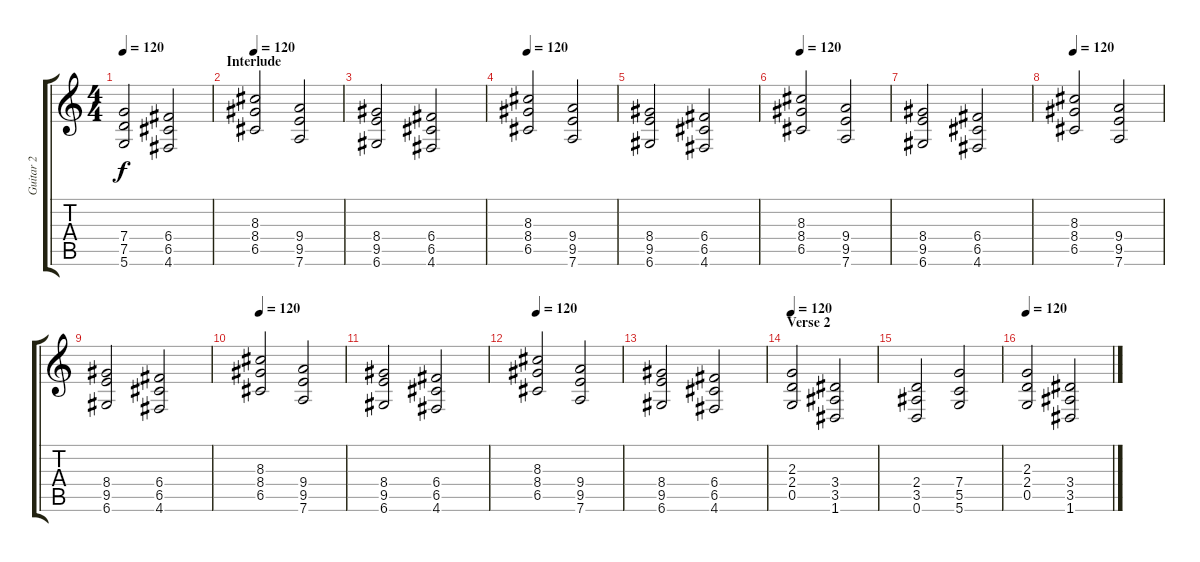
\track ("Guitar 2" "Guitar 2") {instrument distortionguitar}
\staff {score tabs}
\tuning (D4 A3 F3 C3 G2 D2) {hide}
\ts (4 4)
\tempo 120
\clef g2
\ks c
(7.4 7.5 5.6).2{dy f} (6.4 6.5 4.6).2 |
\section ("" "Interlude")
\tempo 120
(8.3 8.4 6.5).2 (9.4 9.5 7.6).2 |
(8.4 9.5 6.6).2 (6.4 6.5 4.6).2 |
\tempo 120
(8.3 8.4 6.5).2 (9.4 9.5 7.6).2 |
(8.4 9.5 6.6).2 (6.4 6.5 4.6).2 |
\tempo 120
(8.3 8.4 6.5).2 (9.4 9.5 7.6).2 |
(8.4 9.5 6.6).2 (6.4 6.5 4.6).2 |
\tempo 120
(8.3 8.4 6.5).2 (9.4 9.5 7.6).2 |
(8.4 9.5 6.6).2 (6.4 6.5 4.6).2 |
\tempo 120
(8.3 8.4 6.5).2 (9.4 9.5 7.6).2 |
(8.4 9.5 6.6).2 (6.4 6.5 4.6).2 |
\tempo 120
(8.3 8.4 6.5).2 (9.4 9.5 7.6).2 |
(8.4 9.5 6.6).2 (6.4 6.5 4.6).2 |
\section ("" "Verse 2")
\tempo 120
(2.3 2.4 0.5).2 (3.4 3.5 1.6).2 |
(2.4 3.5 0.6).2 (7.4 5.5 5.6).2 |
\tempo 120
(2.3 2.4 0.5).2 (3.4 3.5 1.6).2
